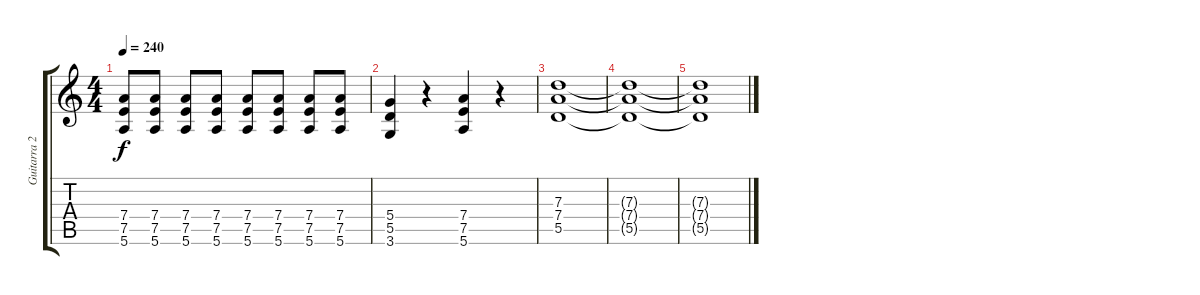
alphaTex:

\track ("Guitarra 2 - Erik" "Guitarra 2") {instrument distortionguitar}
\staff {score tabs}
\tuning (E4 B3 G3 D3 A2 E2) {hide}
\ts (4 4)
\tempo 240
\clef g2
\ks c
(7.4 7.5 5.6).8{dy f} (7.4 7.5 5.6).8 (7.4 7.5 5.6).8 (7.4 7.5 5.6).8 (7.4 7.5 5.6).8 (7.4 7.5 5.6).8 (7.4 7.5 5.6).8 (7.4 7.5 5.6).8 |
(5.4 5.5 3.6).4 r.4 (7.4 7.5 5.6).4 r.4 |
(7.3 7.4 5.5).1 |
(7.3{t} 7.4{t} 5.5{t}).1{volume 6} |
(7.3{t} 7.4{t} 5.5{t}).1
